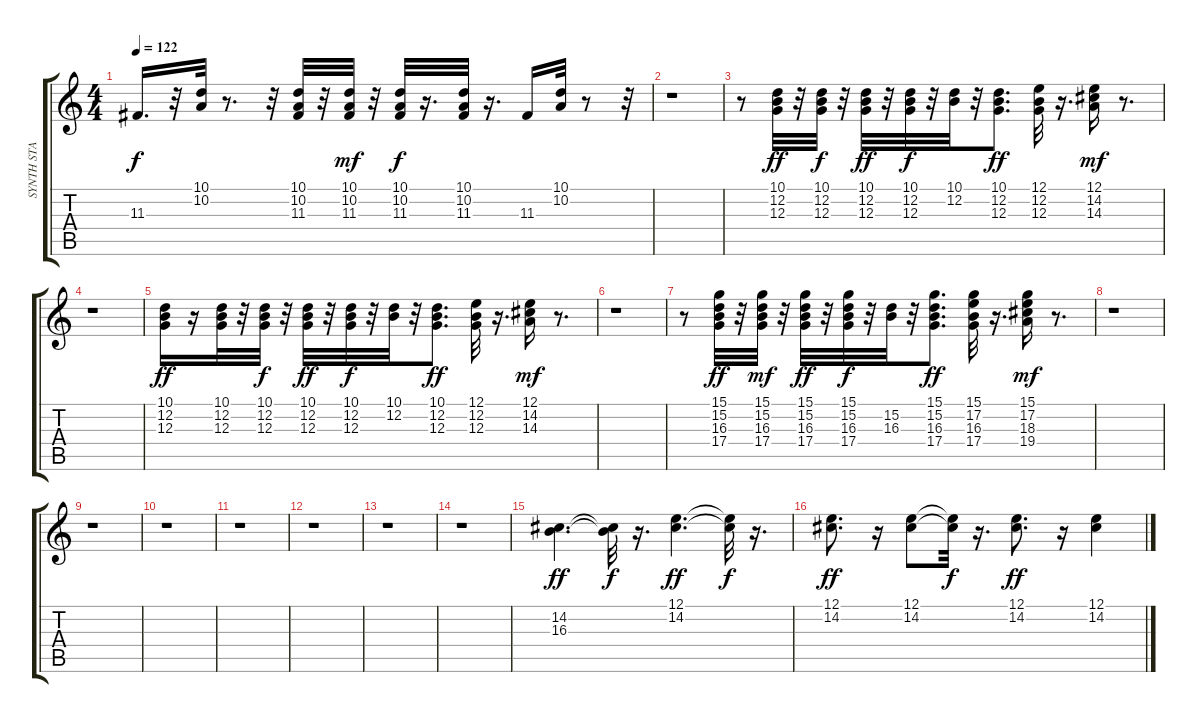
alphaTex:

\track ("SYNTH STA" "SYNTH STA") {instrument synthbrass1}
\staff {score tabs}
\tuning (E4 B3 G3 D3 A2 E2) {hide}
\ts (4 4)
\tempo 122
\clef g2
\ks c
11.3.16{d dy f} r.32 (10.1 10.2).32 r.8{d} r.32 (10.1 10.2 11.3).32 r.32 (10.1 10.2 11.3).32{dy mf} r.32 (10.1 10.2 11.3).32{dy f} r.16{d} (10.1 10.2 11.3).32 r.16{d} 11.3.16 (10.1 10.2).32 r.8 r.32 |
r.1 |
r.8 (10.1 12.2 12.3).32{dy ff} r.32 (10.1 12.2 12.3).32{dy f} r.32 (10.1 12.2 12.3).32{dy ff} r.32 (10.1 12.2 12.3).32{dy f} r.32 (10.1 12.2).32 r.32 (10.1 12.2 12.3).8{d dy ff} (12.1 12.2 12.3).32 r.16{d} (12.1 14.2 14.3).16{dy mf} r.8{d} |
r.1 |
(10.1 12.2 12.3).16{dy ff} r.16 (10.1 12.2 12.3).32 r.32 (10.1 12.2 12.3).32{dy f} r.32 (10.1 12.2 12.3).32{dy ff} r.32 (10.1 12.2 12.3).32{dy f} r.32 (10.1 12.2).32 r.32 (10.1 12.2 12.3).8{d dy ff} (12.1 12.2 12.3).32 r.16{d} (12.1 14.2 14.3).16{dy mf} r.8{d} |
r.1 |
r.8 (15.1 15.2 16.3 17.4).32{dy ff} r.32 (15.1 15.2 16.3 17.4).32{dy mf} r.32 (15.1 15.2 16.3 17.4).32{dy ff} r.32 (15.1 15.2 16.3 17.4).32{dy f} r.32 (15.2 16.3).32 r.32 (15.1 15.2 16.3 17.4).8{d dy ff} (15.1 17.2 16.3 17.4).32 r.16{d} (15.1 17.2 18.3 19.4).16{dy mf} r.8{d} |
r.1 |
r.1 |
r.1 |
r.1 |
r.1 |
r.1 |
r.1 |
(14.2 16.3).4{d dy ff} (14.2{t} 16.3{t}).32{dy f} r.16{d} (12.1 14.2).4{d dy ff} (12.1{t} 14.2{t}).32{dy f} r.16{d} |
(12.1 14.2).8{d dy ff} r.16 (12.1 14.2).8 (12.1{t} 14.2{t}).32{dy f} r.16{d} (12.1 14.2).8{d dy ff} r.16 (12.1 14.2).4
